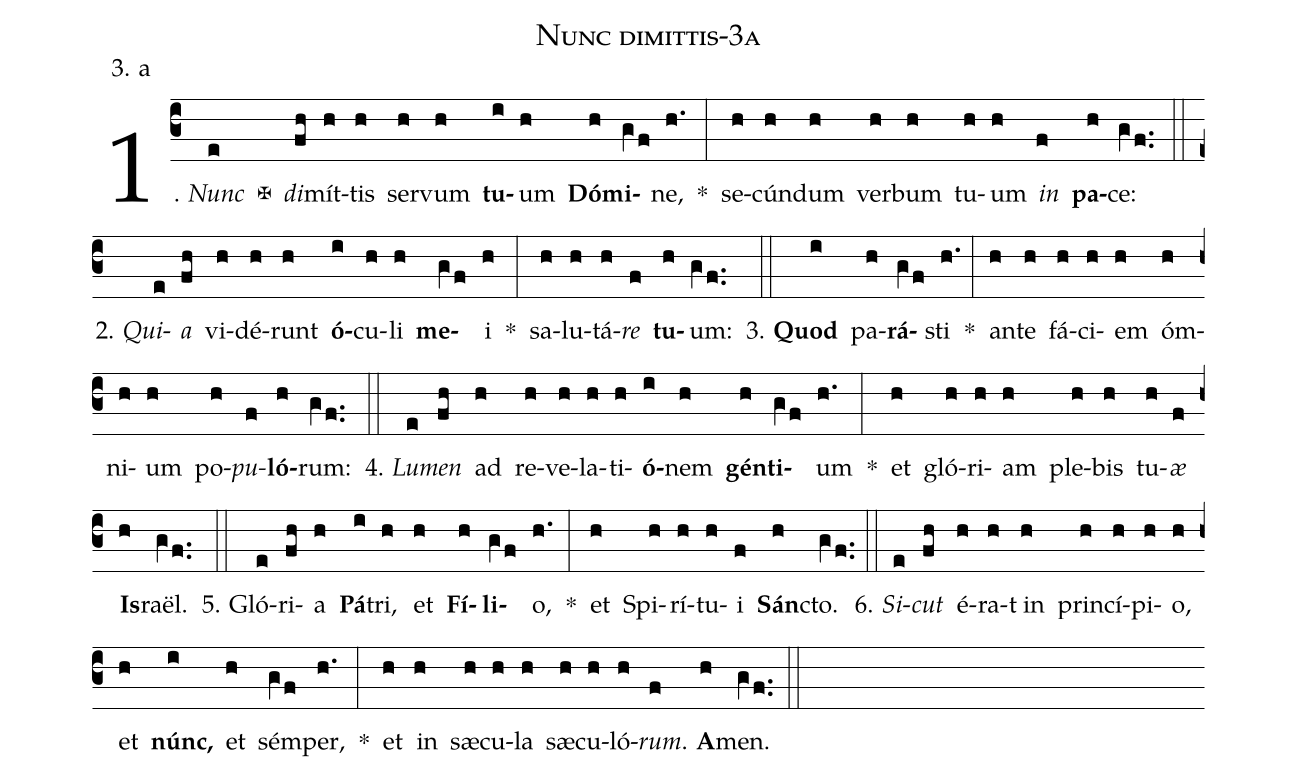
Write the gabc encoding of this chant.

name: Nunc dimittis-3a;
annotation: 3. a;
%%
(c3)1. <i>Nunc</i>(e) <v>\maltese</v>() <i>di</i>(fh)mít(h)tis(h) ser(h)vum(h) <b>tu</b>(i)um(h) <b>Dó</b>(h)<b>mi</b>(gVf)ne,(h.) *(:) se(h)cún(h)dum(h) ver(h)bum(h) tu(h)um(h) <i>in</i>(f) <b>pa</b>(h)ce:(gVf..) (::) 2. <i>Qui</i>(e)<i>a</i>(fh) vi(h)dé(h)runt(h) <b>ó</b>(i)cu(h)li(h) <b>me</b>(gVf)i(h) *(:) sa(h)lu(h)tá(h)<i>re</i>(f) <b>tu</b>(h)um:(gVf..) (::) 3. <b>Quod</b>(i) pa(h)<b>rá</b>(gVf)sti(h.) *(:) an(h)te(h) fá(h)ci(h)em(h) óm(h)ni(h)um(h) po(h)<i>pu</i>(f)<b>ló</b>(h)rum:(gVf..) (::) 4. <i>Lu</i>(e)<i>men</i>(fh) ad(h) re(h)ve(h)la(h)ti(h)<b>ó</b>(i)nem(h) <b>gén</b>(h)<b>ti</b>(gVf)um(h.) *(:) et(h) gló(h)ri(h)am(h) ple(h)bis(h) tu(h)<i>æ</i>(f) <b>Is</b>(h)raël.(gVf..) (::) 5. Gló(e)ri(fh)a(h) <b>Pá</b>(i)tri,(h) et(h) <b>Fí</b>(h)<b>li</b>(gVf)o,(h.) *(:) et(h) Spi(h)rí(h)tu(h)i(f) <b>Sán</b>(h)cto.(gVf..) (::) 6. <i>Si</i>(e)<i>cut</i>(fh) é(h)ra(h)t in(h) prin(h)cí(h)pi(h)o,(h) et(h) <b>núnc,</b>(i) et(h) sém(gVf)per,(h.) *(:) et(h) in(h) sæ(h)cu(h)la(h) sæ(h)cu(h)ló(h)<i>rum</i>(f). <b>A</b>(h)men.(gVf..) (::)
